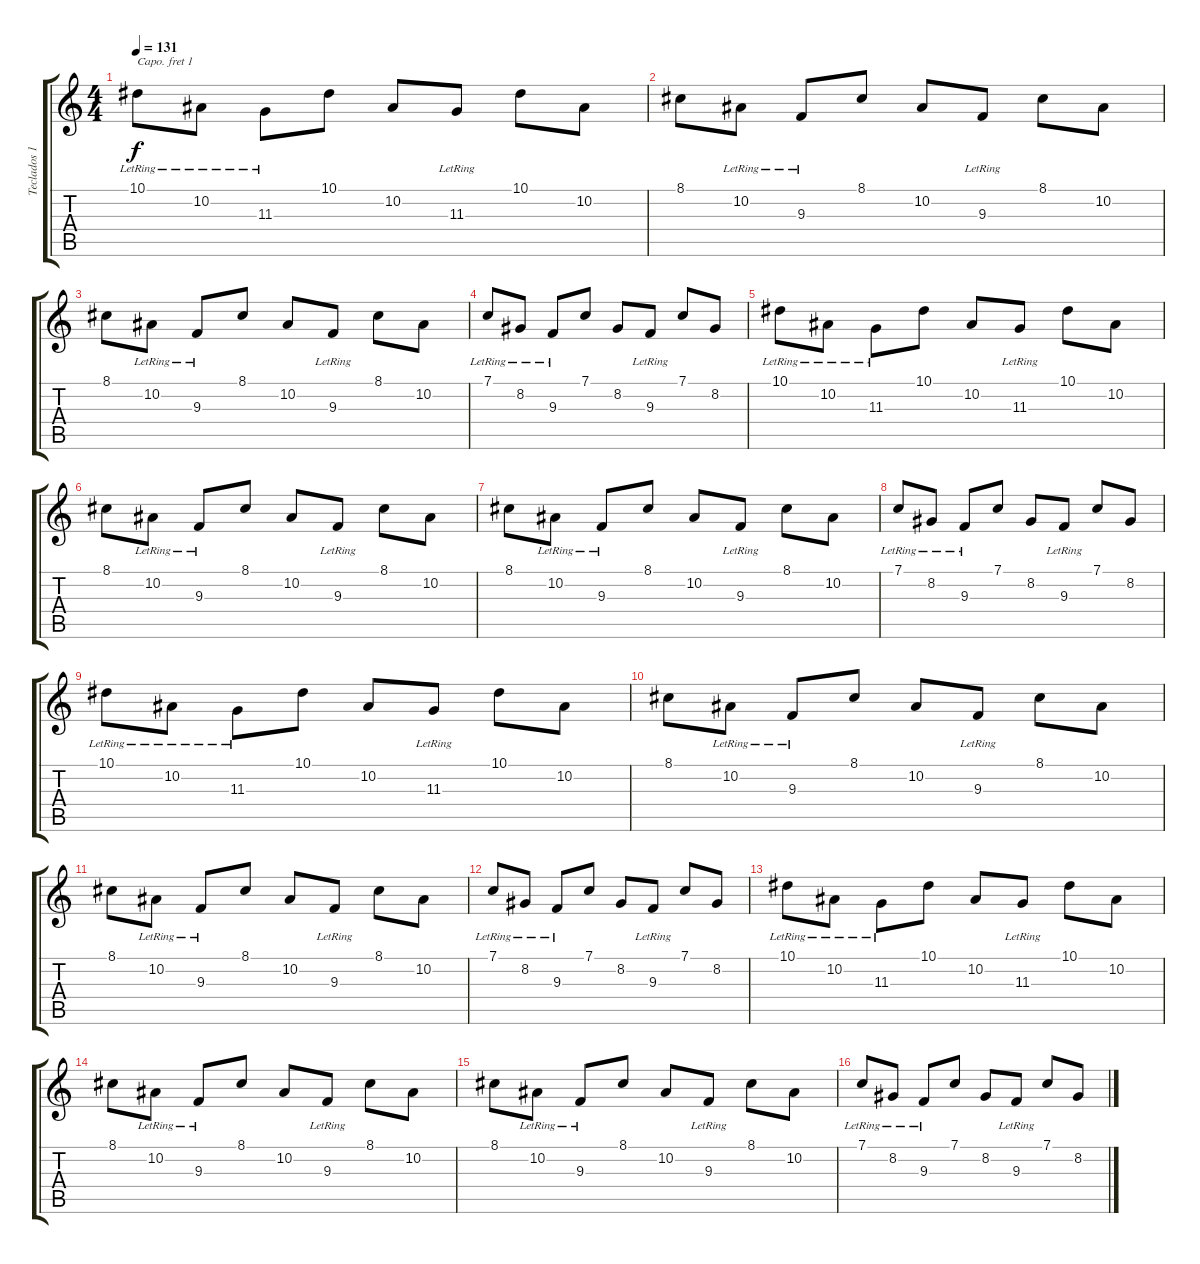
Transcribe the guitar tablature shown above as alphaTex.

\track ("Teclados 1" "Teclados 1") {instrument acousticgrandpiano}
\staff {score tabs}
\capo 1
\tuning (E4 B3 G3 D3 A2 E2) {hide}
\ts (4 4)
\tempo 131
\clef g2
\ks c
10.1{lr}.8{dy f} 10.2{lr}.8 11.3{lr}.8 10.1.8 10.2.8 11.3{lr}.8 10.1.8 10.2.8 |
8.1.8 10.2{lr}.8 9.3{lr}.8 8.1.8 10.2.8 9.3{lr}.8 8.1.8 10.2.8 |
8.1.8 10.2{lr}.8 9.3{lr}.8 8.1.8 10.2.8 9.3{lr}.8 8.1.8 10.2.8 |
7.1{lr}.8 8.2{lr}.8 9.3{lr}.8 7.1.8 8.2.8 9.3{lr}.8 7.1.8 8.2.8 |
10.1{lr}.8 10.2{lr}.8 11.3{lr}.8 10.1.8 10.2.8 11.3{lr}.8 10.1.8 10.2.8 |
8.1.8 10.2{lr}.8 9.3{lr}.8 8.1.8 10.2.8 9.3{lr}.8 8.1.8 10.2.8 |
8.1.8 10.2{lr}.8 9.3{lr}.8 8.1.8 10.2.8 9.3{lr}.8 8.1.8 10.2.8 |
7.1{lr}.8 8.2{lr}.8 9.3{lr}.8 7.1.8 8.2.8 9.3{lr}.8 7.1.8 8.2.8 |
10.1{lr}.8 10.2{lr}.8 11.3{lr}.8 10.1.8 10.2.8 11.3{lr}.8 10.1.8 10.2.8 |
8.1.8 10.2{lr}.8 9.3{lr}.8 8.1.8 10.2.8 9.3{lr}.8 8.1.8 10.2.8 |
8.1.8 10.2{lr}.8 9.3{lr}.8 8.1.8 10.2.8 9.3{lr}.8 8.1.8 10.2.8 |
7.1{lr}.8 8.2{lr}.8 9.3{lr}.8 7.1.8 8.2.8 9.3{lr}.8 7.1.8 8.2.8 |
10.1{lr}.8 10.2{lr}.8 11.3{lr}.8 10.1.8 10.2.8 11.3{lr}.8 10.1.8 10.2.8 |
8.1.8 10.2{lr}.8 9.3{lr}.8 8.1.8 10.2.8 9.3{lr}.8 8.1.8 10.2.8 |
8.1.8 10.2{lr}.8 9.3{lr}.8 8.1.8 10.2.8 9.3{lr}.8 8.1.8 10.2.8 |
7.1{lr}.8 8.2{lr}.8 9.3{lr}.8 7.1.8 8.2.8 9.3{lr}.8 7.1.8 8.2.8
